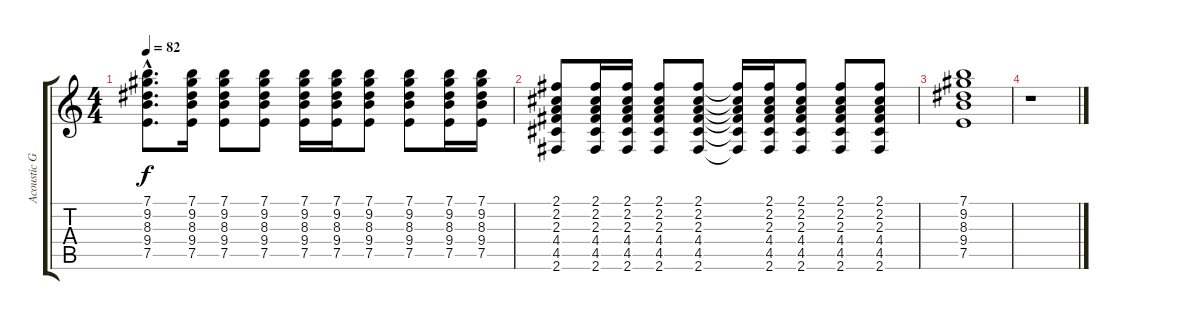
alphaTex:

\track ("Acoustic Guitar" "Acoustic G") {instrument acousticguitarsteel}
\staff {score tabs}
\tuning (E4 B3 G3 D3 A2 E2) {hide}
\ts (4 4)
\tempo 82
\clef g2
\ks c
(7.1{hac} 9.2{hac} 8.3{hac} 9.4{hac} 7.5{hac}).8{d dy f} (7.1 9.2 8.3 9.4 7.5).16 (7.1 9.2 8.3 9.4 7.5).8 (7.1 9.2 8.3 9.4 7.5).8 (7.1 9.2 8.3 9.4 7.5).16 (7.1 9.2 8.3 9.4 7.5).16 (7.1 9.2 8.3 9.4 7.5).8 (7.1 9.2 8.3 9.4 7.5).8 (7.1 9.2 8.3 9.4 7.5).16 (7.1 9.2 8.3 9.4 7.5).16 |
(2.1 2.2 2.3 4.4 4.5 2.6).8 (2.1 2.2 2.3 4.4 4.5 2.6).16 (2.1 2.2 2.3 4.4 4.5 2.6).16 (2.1 2.2 2.3 4.4 4.5 2.6).8 (2.1 2.2 2.3 4.4 4.5 2.6).8 (2.1{t} 2.2{t} 2.3{t} 4.4{t} 4.5{t} 2.6{t}).16 (2.1 2.2 2.3 4.4 4.5 2.6).16 (2.1 2.2 2.3 4.4 4.5 2.6).8 (2.1 2.2 2.3 4.4 4.5 2.6).8 (2.1 2.2 2.3 4.4 4.5 2.6).8 |
(7.1 9.2 8.3 9.4 7.5).1 |
r.1
